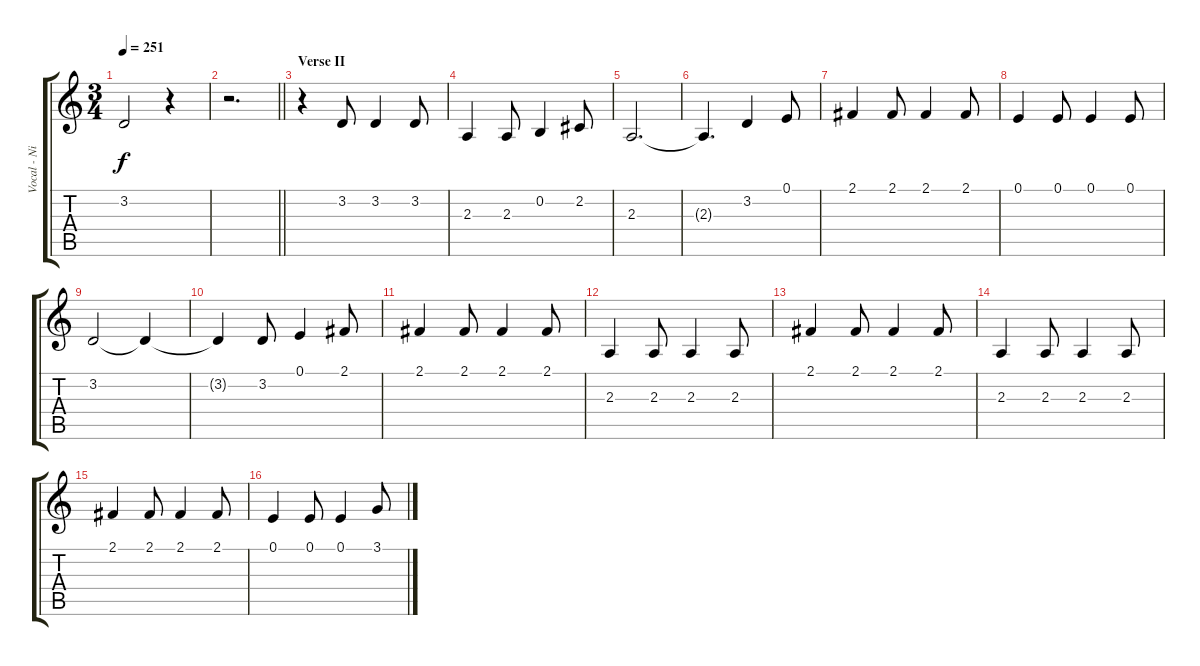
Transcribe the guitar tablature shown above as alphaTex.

\track ("Vocal - Nikola" "Vocal - Ni") {instrument tenorsax}
\staff {score tabs}
\tuning (E4 B3 G3 D3 A2 E2) {hide}
\ts (3 4)
\tempo 251
\clef g2
\ks c
3.2{t}.2{dy f} r.4 |
\barLineRight lightlight
r.2{d} |
\section ("" "Verse II")
r.4 3.2.8 3.2.4 3.2.8 |
2.3.4 2.3.8 0.2.4 2.2.8 |
2.3.2{d} |
2.3{t}.4{d} 3.2.4 0.1.8 |
2.1.4 2.1.8 2.1.4 2.1.8 |
0.1.4 0.1.8 0.1.4 0.1.8 |
3.2.2 3.2{t}.4 |
3.2{t}.4 3.2.8 0.1.4 2.1.8 |
2.1.4 2.1.8 2.1.4 2.1.8 |
2.3.4 2.3.8 2.3.4 2.3.8 |
2.1.4 2.1.8 2.1.4 2.1.8 |
2.3.4 2.3.8 2.3.4 2.3.8 |
2.1.4 2.1.8 2.1.4 2.1.8 |
0.1.4 0.1.8 0.1.4 3.1.8
